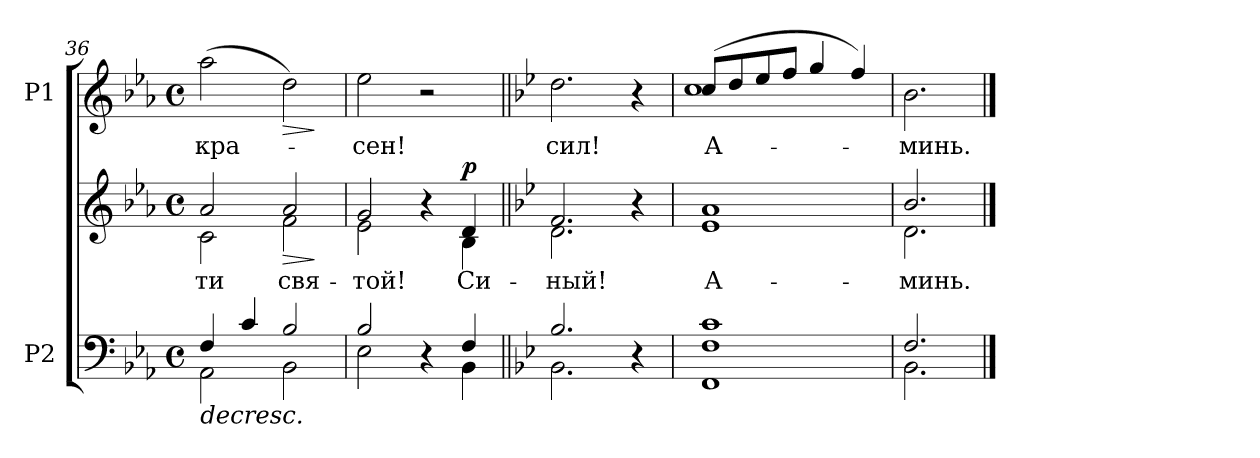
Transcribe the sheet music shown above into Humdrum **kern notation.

**kern	**kern	**text	**dynam	**kern	**text	**dynam
*part2	*part2	*part2	*part2	*part1	*part1	*part1
*staff3	*staff2	*staff2	*staff2/3	*staff1	*staff1	*staff1
*I"P2	*	*	*	*I"P1	*	*
*clefF4	*clefG2	*	*	*clefG2	*	*
*k[b-e-a-]	*k[b-e-a-]	*	*	*k[b-e-a-]	*	*
*E-:	*E-:	*	*	*E-:	*	*
*M4/4	*M4/4	*	*	*M4/4	*	*
*met(c)	*met(c)	*	*	*met(c)	*	*
=36	=36	=36	=36	=36	=36	=36
!	!	!	!LO:HP:b=2	!	!	!
*^	*	*	*	*	*	*
!	!	!	!LO:LY:b:color=#000000	!	!	!	!
*	*	*^	*	*	*	*	*
!	!	!	!	!	!	!	!LO:LY:b:color=#000000	!
4Fi/	2AA-i\	2a-i/	2ci\	-ти	>	(2aa-i\	-кра-	.
4ci/	.	.	.	.	.	.	.	.
!	!	!	!	!LO:LY:b:color=#000000	!LO:HP:b	!	!	!LO:HP:b
2B-i/	2BB-i\	2a-i/	2fi\	свя-	>	2ddi\)	.	>
*v	*v	*	*	*	*	*	*	*
*	*v	*v	*	*	*	*	*
.	.	.	]	.	.	]
!!LO:LB:g=z
=37	=37	=37	=37	=37	=37	=37
*^	*	*	*	*	*	*
!	!	!	!LO:LY:b:color=#000000	!	!	!	!
*	*	*^	*	*	*	*	*
!	!	!	!	!	!	!	!LO:LY:b:color=#000000	!
2B-i/	2E-i\	2gi/	2e-i\	-той!	.	2ee-i\	-сен!	.
4r	4ryy	4r	4ryy	.	.	2r	.	.
!	!	!	!	!LO:LY:b:color=#000000	!	!	!	!
4Fi/	4BB-i\	4di/	4B-i\	Си-	p	.	.	.
*v	*v	*	*	*	*	*	*	*
*	*v	*v	*	*	*	*	*
.	.	.	]	.	.	.
=38||	=38||	=38||	=38||	=38||	=38||	=38||
*k[b-e-]	*k[b-e-]	*	*	*k[b-e-]	*	*
*B-:	*B-:	*	*	*B-:	*	*
*^	*	*	*	*	*	*
!	!	!	!LO:LY:b:color=#000000	!	!	!	!
*	*	*^	*	*	*	*	*
!	!	!	!	!	!	!	!LO:LY:b:color=#000000	!
2.B-i/	2.BB-i\	2.fi/	2.di\	-ный!	.	2.ddi\	сил!	.
4r	4ryy	4r	4ryy	.	.	4r	.	.
=39	=39	=39	=39	=39	=39	=39	=39	=39
!	!	!	!	!LO:LY:b:color=#000000	!	!	!	!
!	!	!	!	!	!	!	!LO:LY:b:color=#000000	!
*	*	*	*	*	*	*^	*	*
1ci	1FFi 1Fi	1ai	1e-i	А-	.	(8cci/L	1cci	А-	.
.	.	.	.	.	.	8ddi/	.	.	.
.	.	.	.	.	.	8ee-i/	.	.	.
.	.	.	.	.	.	8ffi/J	.	.	.
.	.	.	.	.	.	4ggi/	.	.	.
.	.	.	.	.	.	4ffi/)	.	.	.
*	*	*	*	*	*	*v	*v	*	*
=40	=40	=40	=40	=40	=40	=40	=40	=40
!	!	!	!	!LO:LY:b:color=#000000	!	!	!	!
!	!	!	!	!	!	!	!LO:LY:b:color=#000000	!
2.Fi/	2.BB-i\	2.b-i/	2.di\	-минь.	.	2.b-i\	-минь.	.
*v	*v	*	*	*	*	*	*	*
*	*v	*v	*	*	*	*	*
==	==	==	==	==	==	==
*-	*-	*-	*-	*-	*-	*-
